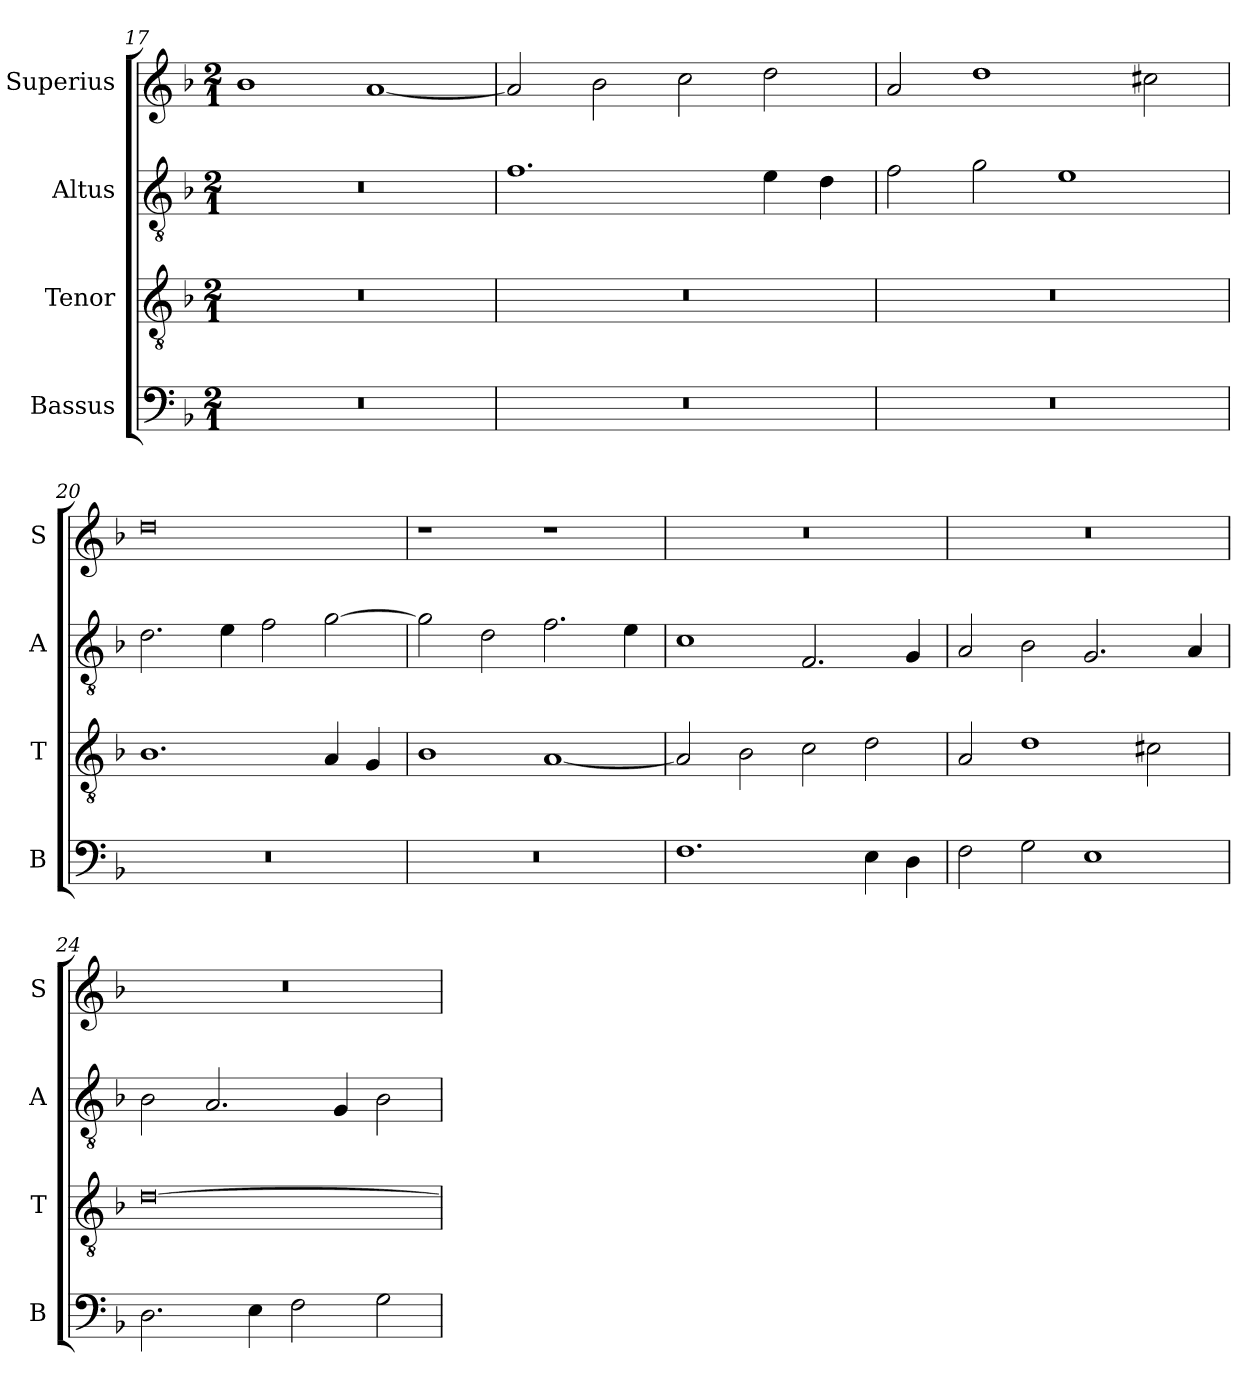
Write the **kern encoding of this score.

**kern	**kern	**kern	**kern
*part4	*part3	*part2	*part1
*staff4	*staff3	*staff2	*staff1
*I"Bassus	*I"Tenor	*I"Altus	*I"Superius
*I'B	*I'T	*I'A	*I'S
*clefF4	*clefGv2	*clefGv2	*clefG2
*k[b-]	*k[b-]	*k[b-]	*k[b-]
*M2/1	*M2/1	*M2/1	*M2/1
=17	=17	=17	=17
0r	0r	0r	1b-
.	.	.	[1a
=18	=18	=18	=18
0r	0r	1.f	2a/]
.	.	.	2b-\
.	.	.	2cc\
.	.	4e\	2dd\
.	.	4d\	.
=19	=19	=19	=19
0r	0r	2f\	2a/
.	.	2g\	1dd
.	.	1e	.
.	.	.	2cc#X\
=20	=20	=20	=20
0r	1.B-	2.d\	0dd
.	.	4e\	.
.	.	2f\	.
.	4A/	[2g\	.
.	4G/	.	.
=21	=21	=21	=21
0r	1B-	2g\]	1r
.	.	2d\	.
.	[1A	2.f\	1r
.	.	4e\	.
=22	=22	=22	=22
1.F	2A/]	1c	0r
.	2B-\	.	.
.	2c\	2.F/	.
4E\	2d\	.	.
4D\	.	4G/	.
=23	=23	=23	=23
2F\	2A/	2A/	0r
2G\	1d	2B-\	.
1E	.	2.G/	.
.	2c#X\	.	.
.	.	4A/	.
=24	=24	=24	=24
2.D\	[0d	2B-\	0r
.	.	2.A/	.
4E\	.	.	.
2F\	.	.	.
.	.	4G/	.
2G\	.	2B-\	.
=	=	=	=
*-	*-	*-	*-
